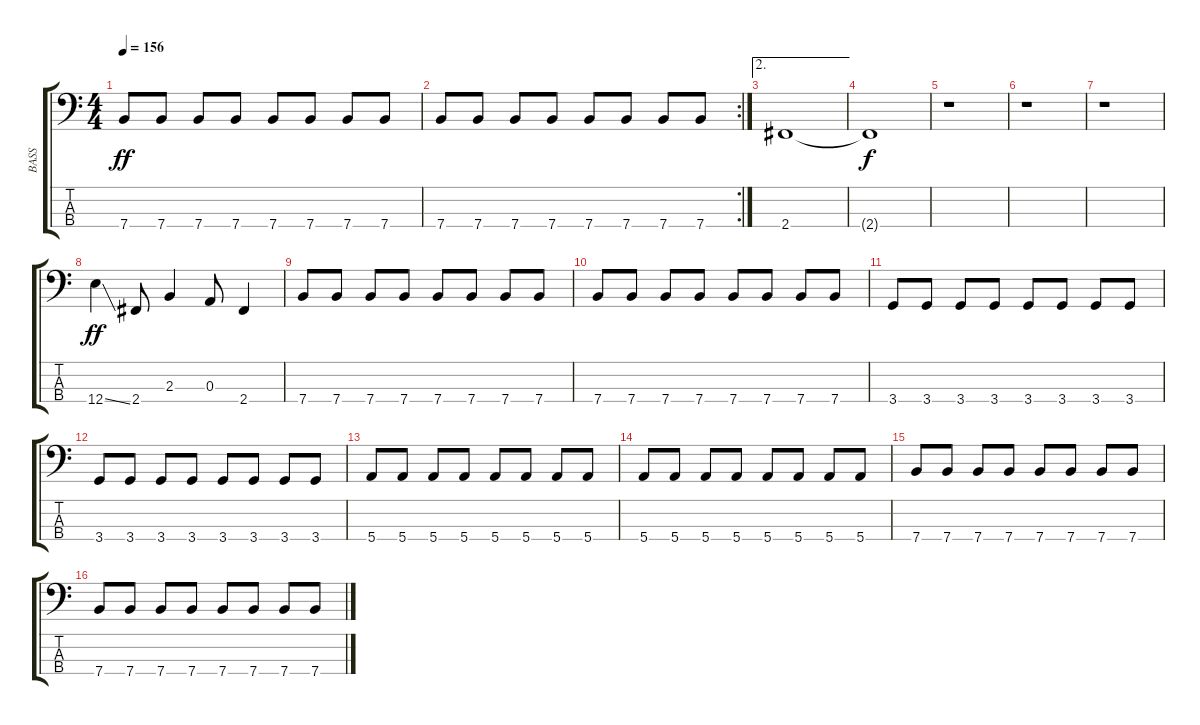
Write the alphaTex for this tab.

\track ("BASS" "BASS") {instrument electricbassfinger}
\staff {score tabs}
\tuning (G2 D2 A1 E1) {hide}
\ts (4 4)
\tempo 156
\clef f4
\ks c
7.4.8{dy ff} 7.4.8 7.4.8 7.4.8 7.4.8 7.4.8 7.4.8 7.4.8 |
\rc 2
7.4.8 7.4.8 7.4.8 7.4.8 7.4.8 7.4.8 7.4.8 7.4.8 |
\ae 2
2.4.1 |
2.4{t}.1{dy f} |
r.1 |
r.1 |
r.1 |
12.4{ss}.4{dy ff} 2.4.8 2.3.4 0.3.8 2.4.4 |
7.4.8 7.4.8 7.4.8 7.4.8 7.4.8 7.4.8 7.4.8 7.4.8 |
7.4.8 7.4.8 7.4.8 7.4.8 7.4.8 7.4.8 7.4.8 7.4.8 |
3.4.8 3.4.8 3.4.8 3.4.8 3.4.8 3.4.8 3.4.8 3.4.8 |
3.4.8 3.4.8 3.4.8 3.4.8 3.4.8 3.4.8 3.4.8 3.4.8 |
5.4.8 5.4.8 5.4.8 5.4.8 5.4.8 5.4.8 5.4.8 5.4.8 |
5.4.8 5.4.8 5.4.8 5.4.8 5.4.8 5.4.8 5.4.8 5.4.8 |
7.4.8 7.4.8 7.4.8 7.4.8 7.4.8 7.4.8 7.4.8 7.4.8 |
7.4.8 7.4.8 7.4.8 7.4.8 7.4.8 7.4.8 7.4.8 7.4.8
